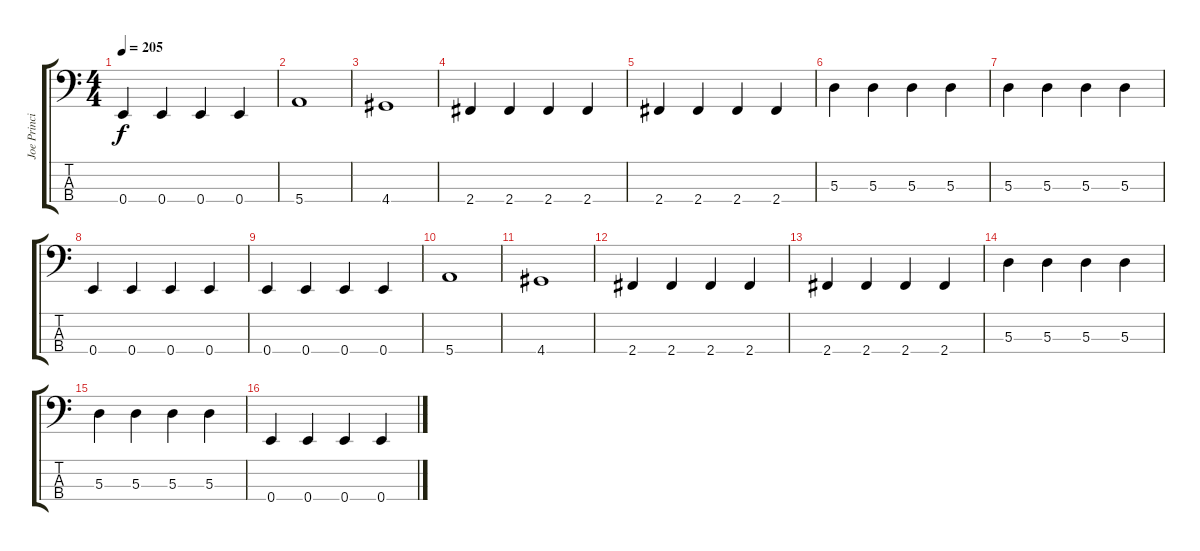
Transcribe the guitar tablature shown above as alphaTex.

\track ("Joe Principe" "Joe Princi") {instrument electricbassfinger}
\staff {score tabs}
\tuning (G2 D2 A1 E1) {hide}
\ts (4 4)
\tempo 205
\clef f4
\ks c
0.4.4{dy f} 0.4.4 0.4.4 0.4.4 |
5.4.1 |
4.4.1 |
2.4.4 2.4.4 2.4.4 2.4.4 |
2.4.4 2.4.4 2.4.4 2.4.4 |
5.3.4 5.3.4 5.3.4 5.3.4 |
5.3.4 5.3.4 5.3.4 5.3.4 |
0.4.4 0.4.4 0.4.4 0.4.4 |
0.4.4 0.4.4 0.4.4 0.4.4 |
5.4.1 |
4.4.1 |
2.4.4 2.4.4 2.4.4 2.4.4 |
2.4.4 2.4.4 2.4.4 2.4.4 |
5.3.4 5.3.4 5.3.4 5.3.4 |
5.3.4 5.3.4 5.3.4 5.3.4 |
0.4.4 0.4.4 0.4.4 0.4.4
